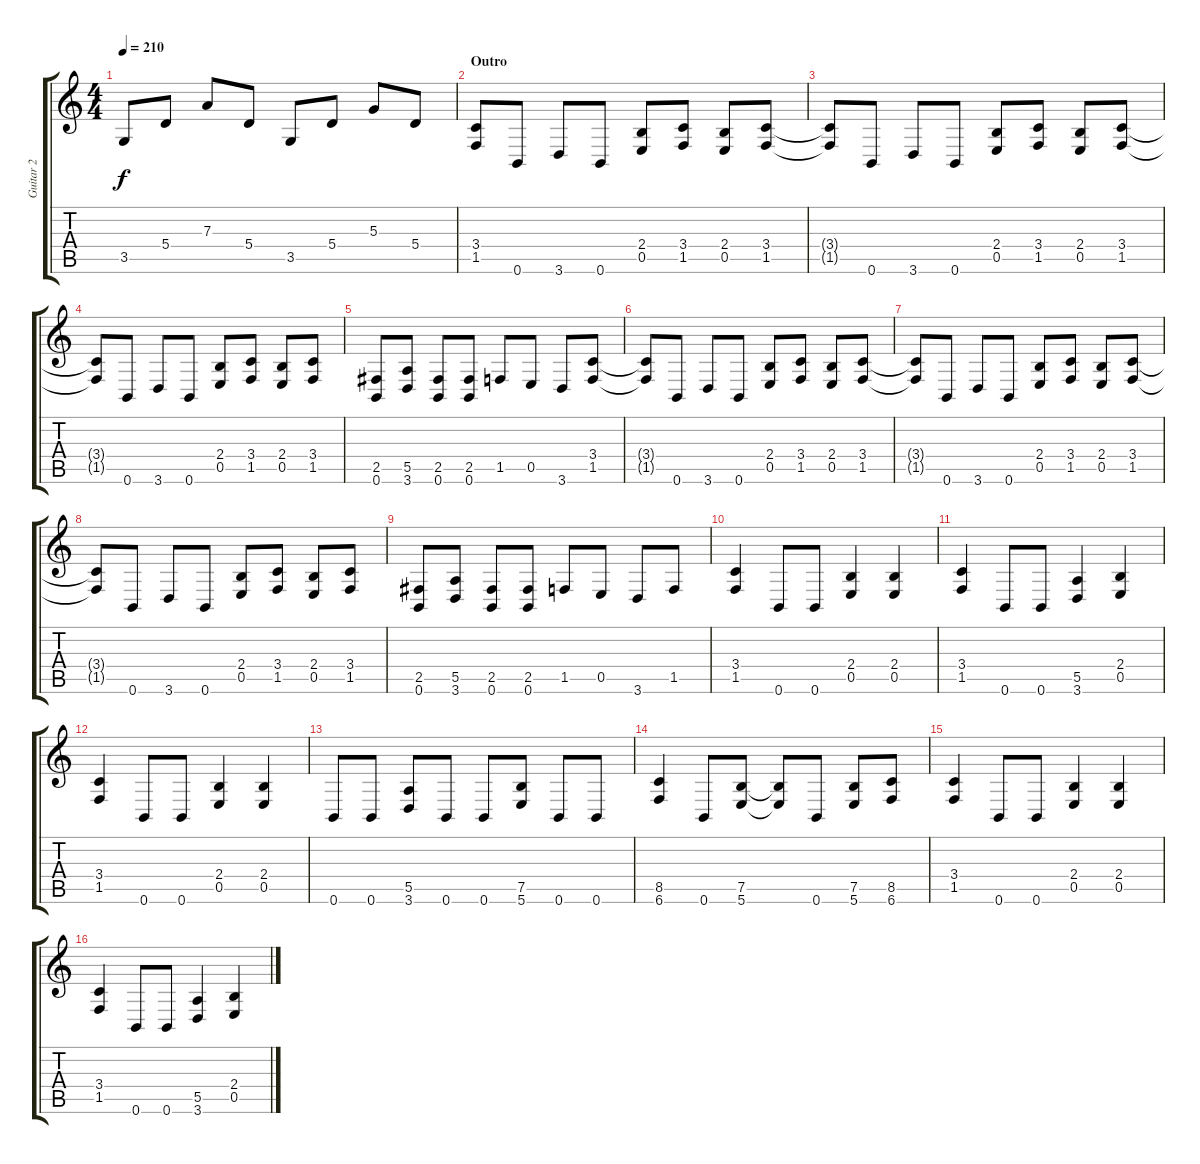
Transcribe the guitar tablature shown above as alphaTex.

\track ("Guitar 2" "Guitar 2") {instrument overdrivenguitar}
\staff {score tabs}
\tuning (B3 Gb3 D3 A2 E2 B1) {hide}
\ts (4 4)
\tempo 210
\clef g2
\ks c
3.5.8{dy f} 5.4.8 7.3.8 5.4.8 3.5.8 5.4.8 5.3.8 5.4.8 |
\section ("" "Outro")
(3.4 1.5).8 0.6.8 3.6.8 0.6.8 (2.4 0.5).8 (3.4 1.5).8 (2.4 0.5).8 (3.4 1.5).8 |
(3.4{t} 1.5{t}).8 0.6.8 3.6.8 0.6.8 (2.4 0.5).8 (3.4 1.5).8 (2.4 0.5).8 (3.4 1.5).8 |
(3.4{t} 1.5{t}).8 0.6.8 3.6.8 0.6.8 (2.4 0.5).8 (3.4 1.5).8 (2.4 0.5).8 (3.4 1.5).8 |
(2.5 0.6).8 (5.5 3.6).8 (2.5 0.6).8 (2.5 0.6).8 1.5.8 0.5.8 3.6.8 (3.4 1.5).8 |
(3.4{t} 1.5{t}).8 0.6.8 3.6.8 0.6.8 (2.4 0.5).8 (3.4 1.5).8 (2.4 0.5).8 (3.4 1.5).8 |
(3.4{t} 1.5{t}).8 0.6.8 3.6.8 0.6.8 (2.4 0.5).8 (3.4 1.5).8 (2.4 0.5).8 (3.4 1.5).8 |
(3.4{t} 1.5{t}).8 0.6.8 3.6.8 0.6.8 (2.4 0.5).8 (3.4 1.5).8 (2.4 0.5).8 (3.4 1.5).8 |
(2.5 0.6).8 (5.5 3.6).8 (2.5 0.6).8 (2.5 0.6).8 1.5.8 0.5.8 3.6.8 1.5.8 |
(3.4 1.5).4 0.6.8 0.6.8 (2.4 0.5).4 (2.4 0.5).4 |
(3.4 1.5).4 0.6.8 0.6.8 (5.5 3.6).4 (2.4 0.5).4 |
(3.4 1.5).4 0.6.8 0.6.8 (2.4 0.5).4 (2.4 0.5).4 |
0.6.8 0.6.8 (5.5 3.6).8 0.6.8 0.6.8 (7.5 5.6).8 0.6.8 0.6.8 |
(8.5 6.6).4 0.6.8 (7.5 5.6).8 (7.5{t} 5.6{t}).8 0.6.8 (7.5 5.6).8 (8.5 6.6).8 |
(3.4 1.5).4 0.6.8 0.6.8 (2.4 0.5).4 (2.4 0.5).4 |
(3.4 1.5).4 0.6.8 0.6.8 (5.5 3.6).4 (2.4 0.5).4
